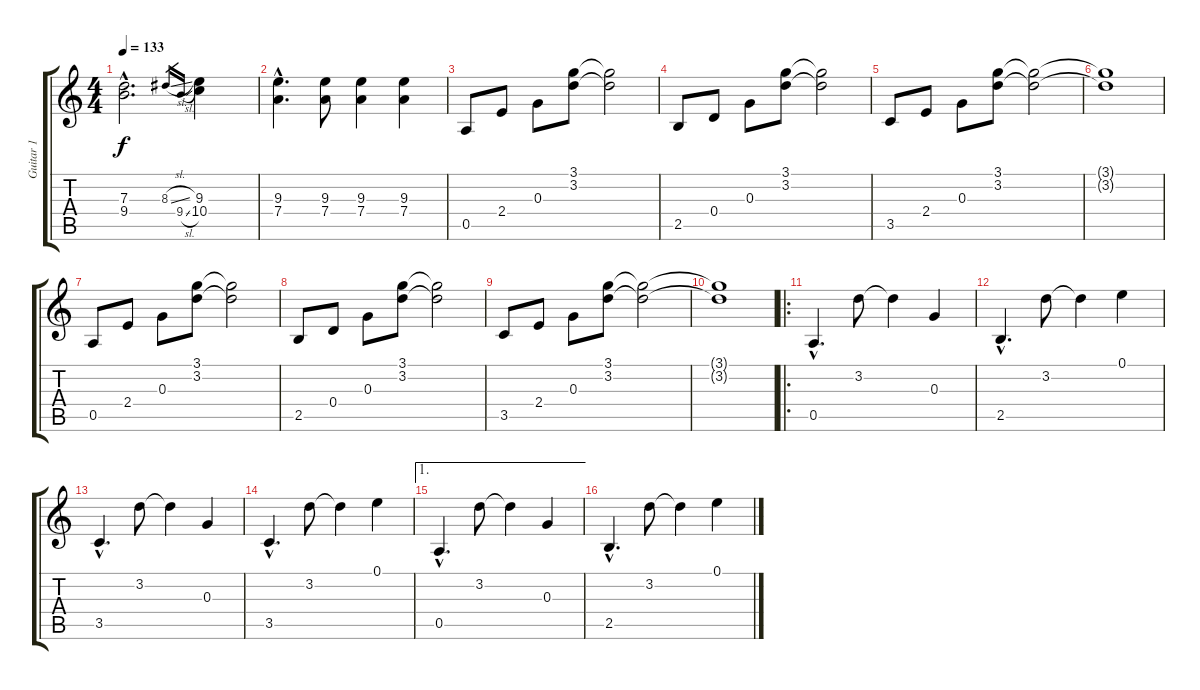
\track ("Guitar 1" "Guitar 1") {instrument electricguitarclean}
\staff {score tabs}
\tuning (E4 B3 G3 D3 A2 E2) {hide}
\ts (4 4)
\tempo 133
\clef g2
\ks c
(7.3{hac} 9.4{hac}).2{d dy f} 8.3{sl}.16{gr} 9.4{sl}.16{gr} (9.3 10.4).4 |
(9.3{hac} 7.4{hac}).4{d} (9.3 7.4).8 (9.3 7.4).4 (9.3 7.4).4 |
0.5.8 2.4.8 0.3.8 (3.1 3.2).8 (3.1{t} 3.2{t}).2 |
2.5.8 0.4.8 0.3.8 (3.1 3.2).8 (3.1{t} 3.2{t}).2 |
3.5.8 2.4.8 0.3.8 (3.1 3.2).8 (3.1{t} 3.2{t}).2 |
(3.1{t} 3.2{t}).1 |
0.5.8 2.4.8 0.3.8 (3.1 3.2).8 (3.1{t} 3.2{t}).2 |
2.5.8 0.4.8 0.3.8 (3.1 3.2).8 (3.1{t} 3.2{t}).2 |
3.5.8 2.4.8 0.3.8 (3.1 3.2).8 (3.1{t} 3.2{t}).2 |
(3.1{t} 3.2{t}).1 |
\ro
0.5{hac}.4{d} 3.2.8 3.2{t}.4 0.3.4 |
2.5{hac}.4{d} 3.2.8 3.2{t}.4 0.1.4 |
3.5{hac}.4{d} 3.2.8 3.2{t}.4 0.3.4 |
3.5{hac}.4{d} 3.2.8 3.2{t}.4 0.1.4 |
\ae 1
0.5{hac}.4{d} 3.2.8 3.2{t}.4 0.3.4 |
2.5{hac}.4{d} 3.2.8 3.2{t}.4 0.1.4
